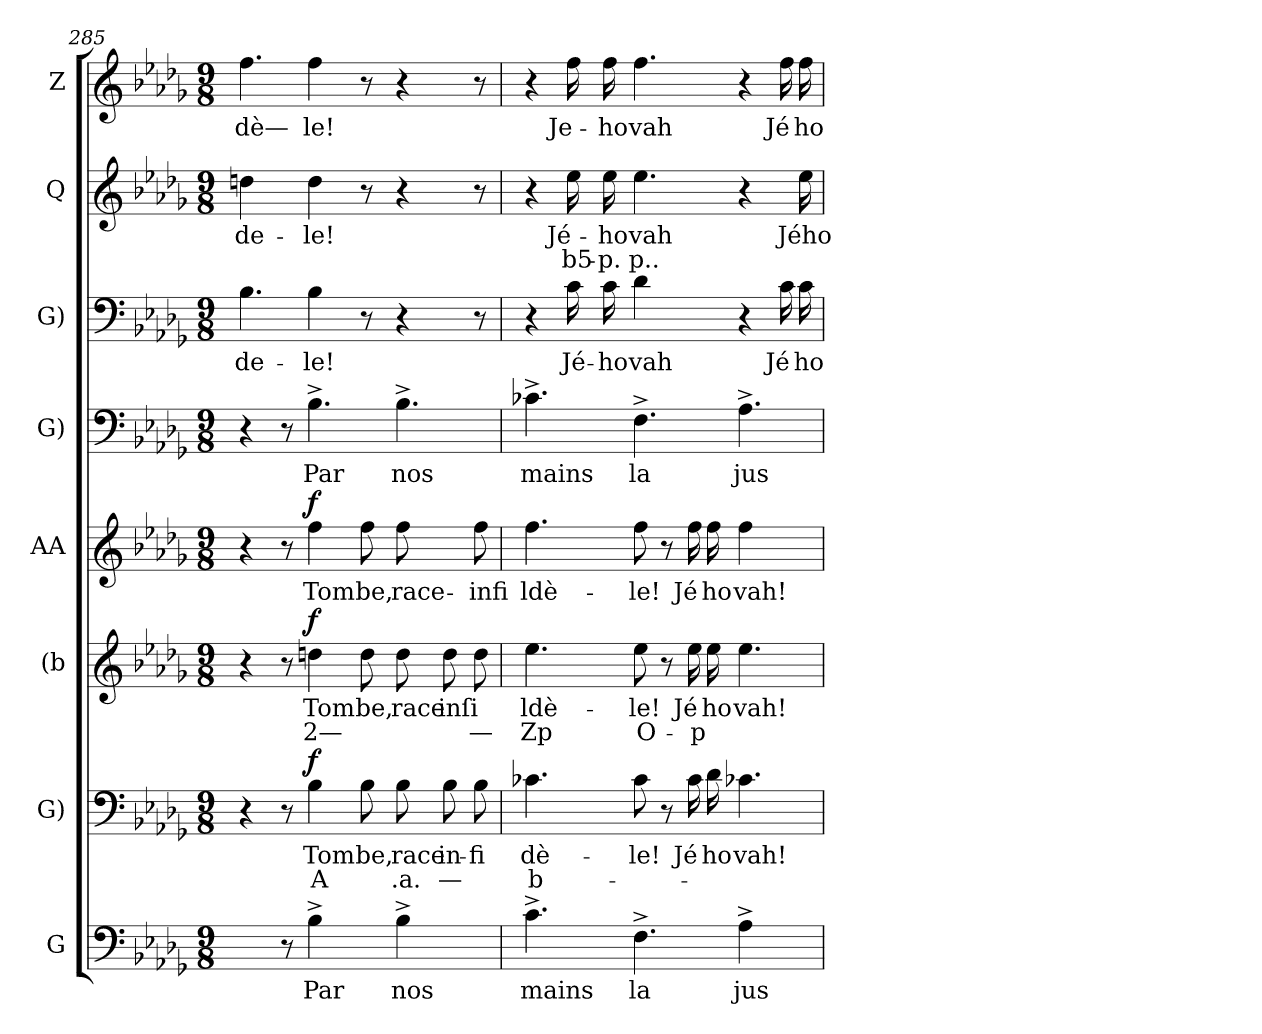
**kern	**text	**kern	**text	**text	**dynam	**kern	**text	**text	**dynam	**kern	**text	**dynam	**kern	**text	**kern	**text	**kern	**text	**text	**kern	**text
*part8	*part8	*part7	*part7	*part7	*part7	*part6	*part6	*part6	*part6	*part5	*part5	*part5	*part4	*part4	*part3	*part3	*part2	*part2	*part2	*part1	*part1
*staff8	*staff8	*staff7	*staff7	*staff7	*staff7	*staff6	*staff6	*staff6	*staff6	*staff5	*staff5	*staff5	*staff4	*staff4	*staff3	*staff3	*staff2	*staff2	*staff2	*staff1	*staff1
*I"G	*	*I"G)	*	*	*	*I"(b	*	*	*	*I"AA	*	*	*I"G)	*	*I"G)	*	*I"Q	*	*	*I"Z	*
!!LO:PB:g=z
*clefF4	*	*clefF4	*	*	*	*clefG2	*	*	*	*clefG2	*	*	*clefF4	*	*clefF4	*	*clefG2	*	*	*clefG2	*
*k[b-e-a-d-g-]	*	*k[b-e-a-d-g-]	*	*	*	*k[b-e-a-d-g-]	*	*	*	*k[b-e-a-d-g-]	*	*	*k[b-e-a-d-g-]	*	*k[b-e-a-d-g-]	*	*k[b-e-a-d-g-]	*	*	*k[b-e-a-d-g-]	*
*M9/8	*	*M9/8	*	*	*	*M9/8	*	*	*	*M9/8	*	*	*M9/8	*	*M9/8	*	*M9/8	*	*	*M9/8	*
=285	=285	=285	=285	=285	=285	=285	=285	=285	=285	=285	=285	=285	=285	=285	=285	=285	=285	=285	=285	=285	=285
4ryy	.	4r	.	.	.	4r	.	.	.	4r	.	.	4r	.	4.B-i\	de-	4ddni\	de-	.	4.ffi\	dè—
8r	.	8r	.	.	.	8r	.	.	.	8r	.	.	8r	.	.	.	8ryy	.	.	.	.
!	!	!	!	!	!LO:DY:a	!	!	!	!LO:DY:a	!	!	!LO:DY:a	!	!	!	!	!	!	!	!	!
4B-^>i\	Par	4B-i\	Tom	A	f	4ddni\	Tom	2—	f	4ffi\	Tom	f	4.B-^>i\	Par	4B-i\	le!	4ddi\	le!	.	4ffi\	le!
8ryy	.	8B-i\	be,	.	.	8ddi\	be,	.	.	8ffi\	be,	.	.	.	8r	.	8r	.	.	8r	.
4B-^>i\	nos	8B-i\	race	.a.	.	8ddi\	race	.	.	8ffi\	race-	.	4.B-^>i\	nos	4r	.	4r	.	.	4r	.
.	.	8B-i\	in-	—	.	8ddi\	inſi	.	.	8ryy	.	.	.	.	.	.	.	.	.	.	.
8ryy	.	8B-i\	fi	.	.	8ddi\	.	—	.	8ffi\	infi	.	.	.	8r	.	8r	.	.	8r	.
=286	=286	=286	=286	=286	=286	=286	=286	=286	=286	=286	=286	=286	=286	=286	=286	=286	=286	=286	=286	=286	=286
4.c^>i\	mains	4.c-Xi\	dè-	b-	.	4.ee-i\	ldè-	Zp	.	4.ffi\	ldè-	.	4.c-X^>i\	mains	4r	.	4r	.	.	4r	.
.	.	.	.	.	.	.	.	.	.	.	.	.	.	.	16ci\	Jé-	16ee-i\	Jé-	b5-	16ffi\	Je-
.	.	.	.	.	.	.	.	.	.	.	.	.	.	.	16ci\	ho	16ee-i\	ho	p.	16ffi\	ho
4.F^>i\	la	8c-i\	le!	.	.	8ee-i\	le!	O-	.	8ffi\	le!	.	4.F^>i\	la	4d-i\	vah	4.ee-i\	vah	p..	4.ffi\	vah
.	.	8r	.	.	.	8r	.	.	.	8r	.	.	.	.	.	.	.	.	.	.	.
.	.	16c-i\	Jé	.	.	16ee-i\	Jé	p-	.	16ffi\	Jé	.	.	.	16ryy	.	.	.	.	.	.
.	.	16d-i\	ho	.	.	16ee-i\	ho	--	.	16ffi\	ho	.	.	.	16ryy	.	.	.	.	.	.
4A-^>i\	jus-	4.c-Xi\	vah!	.	.	4.ee-i\	vah!	.	.	4ffi\	vah!	.	4.A-^>i\	jus	4r	.	4r	.	.	4r	.
8ryy	.	.	.	.	.	.	.	.	.	8ryy	.	.	.	.	16ci\	Jé	16ryy	.	.	16ffi\	Jé
.	.	.	.	.	.	.	.	.	.	.	.	.	.	.	16ci\	ho	16ee-i\	Jého	.	16ffi\	ho
=	=	=	=	=	=	=	=	=	=	=	=	=	=	=	=	=	=	=	=	=	=
*-	*-	*-	*-	*-	*-	*-	*-	*-	*-	*-	*-	*-	*-	*-	*-	*-	*-	*-	*-	*-	*-
